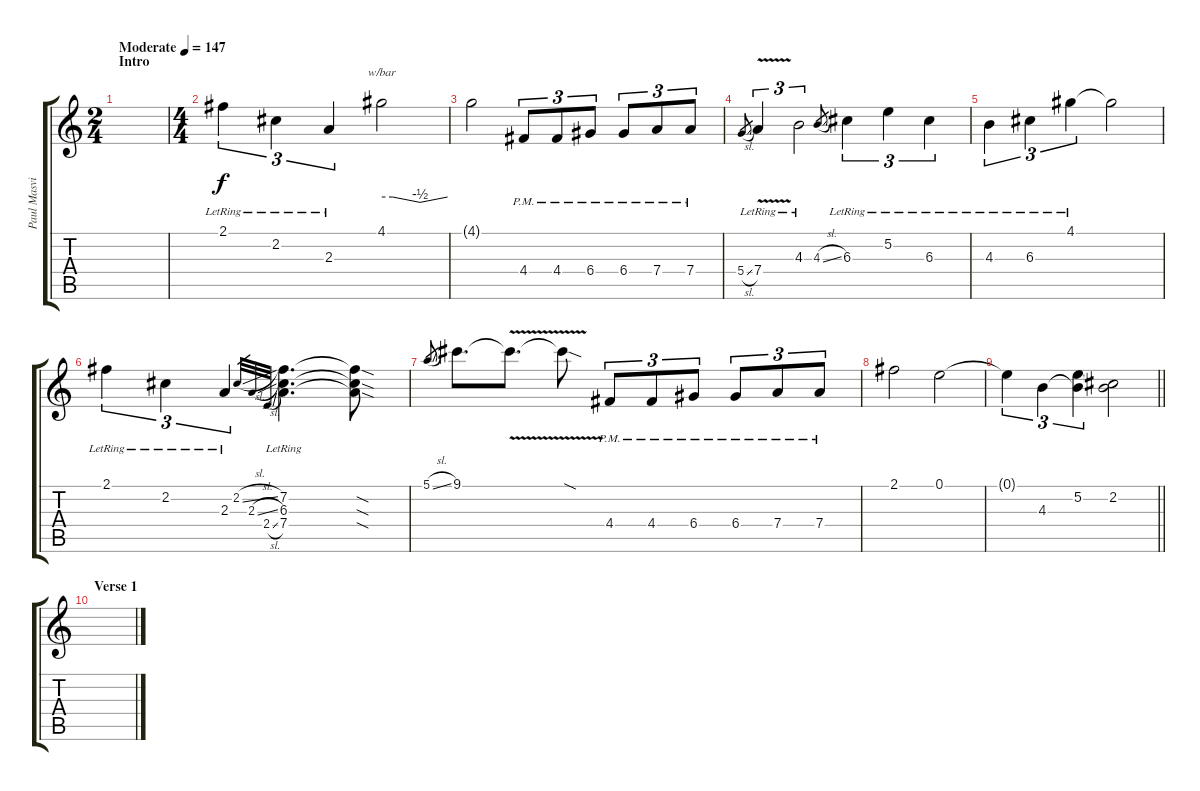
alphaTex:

\track ("Paul Masvidal" "Paul Masvi") {instrument distortionguitar}
\staff {score tabs}
\tuning (E4 B3 G3 D3 A2 E2) {hide}
\ts (2 4)
\section ("" "Intro")
\tempo (147 "Moderate")
\clef g2
\ks c
|
\ts (4 4)
2.1{lr}.4{tu (3 2)} 2.2{lr}.4{tu (3 2)} 2.3{lr}.4{tu (3 2)} 4.1.2{tbe (custom default 0 0 10 0 35 -2 60 0)} |
4.1{t}.2 4.4{pm}.8{tu (3 2)} 4.4{pm}.8{tu (3 2)} 6.4{pm}.8{tu (3 2)} 6.4{pm}.8{tu (3 2)} 7.4{pm}.8{tu (3 2)} 7.4{pm}.8{tu (3 2)} |
5.4{sl}.8{gr} 7.4{v lr}.4{tu (3 2)} 4.3{lr}.2{tu (3 2)} 4.3{sl}.8{gr} 6.3{lr}.4{tu (3 2)} 5.2{lr}.4{tu (3 2)} 6.3{lr}.4{tu (3 2)} |
4.3{lr}.4{tu (3 2)} 6.3{lr}.4{tu (3 2)} 4.1{lr}.4{tu (3 2)} 4.1{t}.2 |
2.1{lr}.4{tu (3 2)} 2.2{lr}.4{tu (3 2)} 2.3{lr}.4{tu (3 2)} 2.2{sl}.32{gr} 2.3{sl}.32{gr} 2.4{sl}.32{gr} (7.2{lr} 6.3{lr} 7.4{lr}).4{d} (7.2{sod t} 6.3{sod t} 7.4{sod t}).8 |
5.1{sl}.8{gr} 9.1.8{d} 9.1{v t}.8{d} 9.1{sod t}.8 4.4{pm}.8{tu (3 2)} 4.4{pm}.8{tu (3 2)} 6.4{pm}.8{tu (3 2)} 6.4{pm}.8{tu (3 2)} 7.4{pm}.8{tu (3 2)} 7.4{pm}.8{tu (3 2)} |
2.1.2 0.1.2 |
\barLineRight lightlight
0.1{t}.4{tu (3 2)} 4.3.4{tu (3 2)} (5.2 4.3{t}).4{tu (3 2)} (2.2 4.3{t}).2 |
\section ("" "Verse 1")
